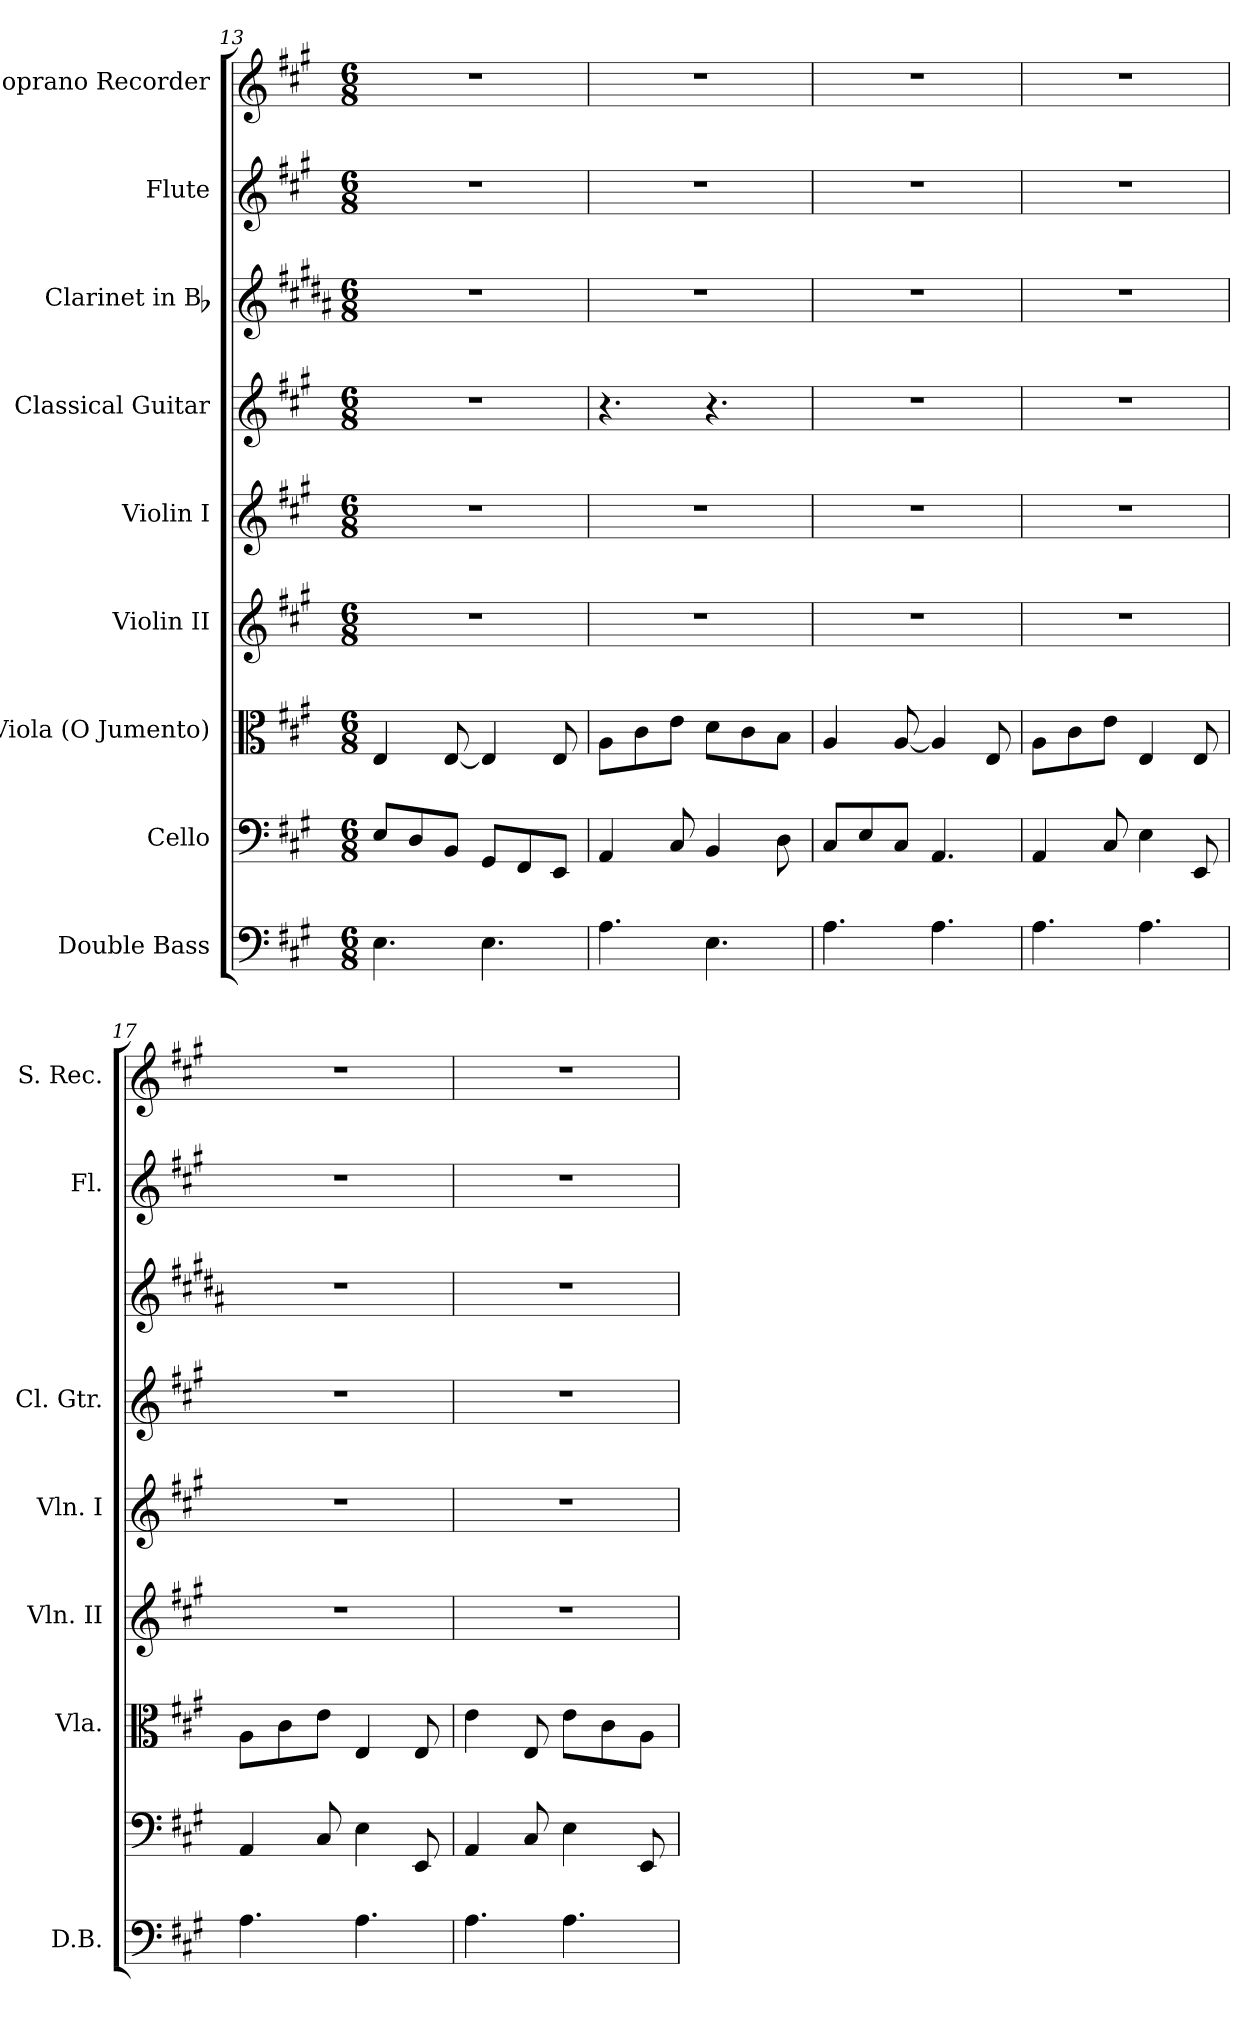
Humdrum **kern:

**kern	**kern	**kern	**kern	**kern	**kern	**kern	**kern	**kern
*part9	*part8	*part7	*part6	*part5	*part4	*part3	*part2	*part1
*staff9	*staff8	*staff7	*staff6	*staff5	*staff4	*staff3	*staff2	*staff1
*I"Double Bass	*I"Cello	*I"Viola (O Jumento)	*I"Violin II	*I"Violin I	*I"Classical Guitar	*I"Clarinet in Bb	*I"Flute	*I"Soprano Recorder
*I'D.B.	*	*I'Vla.	*I'Vln. II	*I'Vln. I	*I'Cl. Gtr.	*	*I'Fl.	*I'S. Rec.
*clefF4	*clefF4	*clefC3	*clefG2	*clefG2	*clefG2	*clefG2	*clefG2	*clefG2
*ITrd7c12	*	*	*	*	*ITrd7c12	*ITrd1c2	*	*ITrd-7c-12
*k[f#c#g#]	*k[f#c#g#]	*k[f#c#g#]	*k[f#c#g#]	*k[f#c#g#]	*k[f#c#g#]	*k[f#c#g#]	*k[f#c#g#]	*k[f#c#g#]
*A:	*A:	*A:	*A:	*A:	*A:	*A:	*A:	*A:
*M6/8	*M6/8	*M6/8	*M6/8	*M6/8	*M6/8	*M6/8	*M6/8	*M6/8
=13	=13	=13	=13	=13	=13	=13	=13	=13
4.EE\	8E/L	4E/	2.r	2.r	2.r	2.r	2.r	2.r
.	8D/	.	.	.	.	.	.	.
.	8BB/J	[8E/	.	.	.	.	.	.
4.EE\	8GG#/L	4E/]	.	.	.	.	.	.
.	8FF#/	.	.	.	.	.	.	.
.	8EE/J	8E/	.	.	.	.	.	.
=14	=14	=14	=14	=14	=14	=14	=14	=14
4.AA\	4AA/	8A\L	2.r	2.r	4.r	2.r	2.r	2.r
.	.	8c#\	.	.	.	.	.	.
.	8C#/	8e\J	.	.	.	.	.	.
4.EE\	4BB/	8d\L	.	.	4.r	.	.	.
.	.	8c#\	.	.	.	.	.	.
.	8D\	8B\J	.	.	.	.	.	.
=15	=15	=15	=15	=15	=15	=15	=15	=15
4.AA\	8C#/L	4A/	2.r	2.r	2.r	2.r	2.r	2.r
.	8E/	.	.	.	.	.	.	.
.	8C#/J	[8A/	.	.	.	.	.	.
4.AA\	4.AA/	4A/]	.	.	.	.	.	.
.	.	8E/	.	.	.	.	.	.
!!LO:PB:g=z
=16	=16	=16	=16	=16	=16	=16	=16	=16
4.AA\	4AA/	8A\L	2.r	2.r	2.r	2.r	2.r	2.r
.	.	8c#\	.	.	.	.	.	.
.	8C#/	8e\J	.	.	.	.	.	.
4.AA\	4E\	4E/	.	.	.	.	.	.
.	8EE/	8E/	.	.	.	.	.	.
=17	=17	=17	=17	=17	=17	=17	=17	=17
4.AA\	4AA/	8A\L	2.r	2.r	2.r	2.r	2.r	2.r
.	.	8c#\	.	.	.	.	.	.
.	8C#/	8e\J	.	.	.	.	.	.
4.AA\	4E\	4E/	.	.	.	.	.	.
.	8EE/	8E/	.	.	.	.	.	.
=18	=18	=18	=18	=18	=18	=18	=18	=18
4.AA\	4AA/	4e\	2.r	2.r	2.r	2.r	2.r	2.r
.	8C#/	8E/	.	.	.	.	.	.
4.AA\	4E\	8e\L	.	.	.	.	.	.
.	.	8c#\	.	.	.	.	.	.
.	8EE/	8A\J	.	.	.	.	.	.
=	=	=	=	=	=	=	=	=
*-	*-	*-	*-	*-	*-	*-	*-	*-
